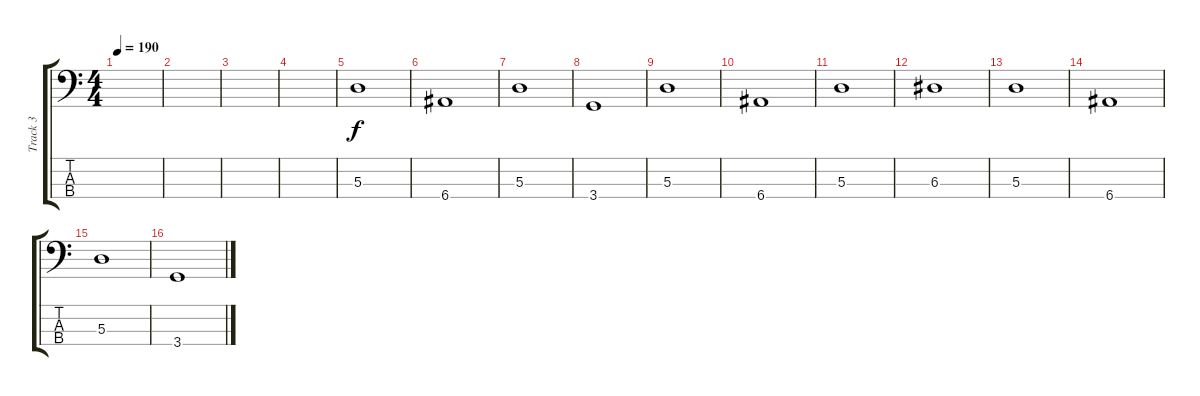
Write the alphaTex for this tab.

\track ("Track 3" "Track 3") {instrument electricbasspick}
\staff {score tabs}
\tuning (G2 D2 A1 E1) {hide}
\ts (4 4)
\tempo 190
\clef f4
\ks c
|
|
|
|
5.3.1 |
6.4.1 |
5.3.1 |
3.4.1 |
5.3.1 |
6.4.1 |
5.3.1 |
6.3.1 |
5.3.1 |
6.4.1 |
5.3.1 |
3.4.1
